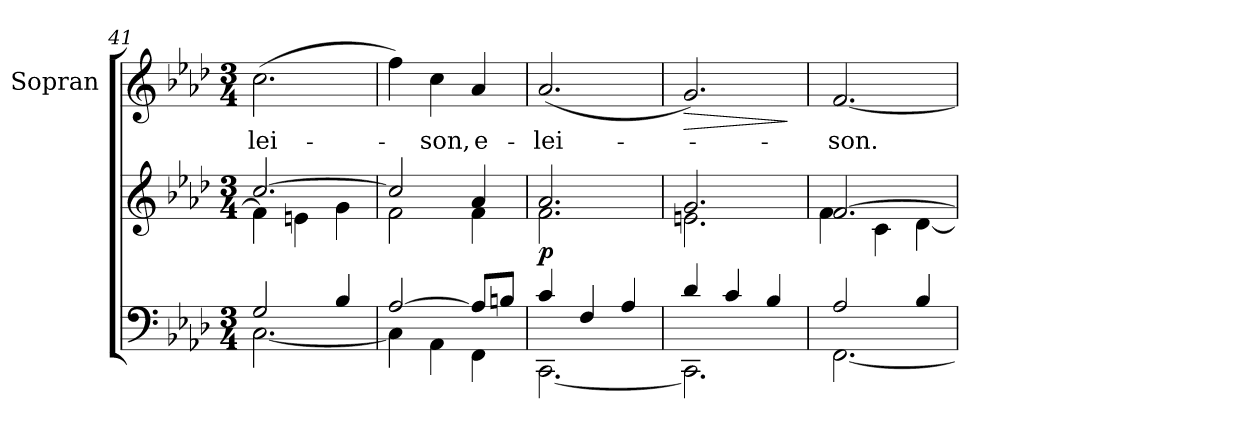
**kern	**kern	**dynam	**kern	**text	**dynam
*part2	*part2	*part2	*part1	*part1	*part1
*staff3	*staff2	*staff2/3	*staff1	*staff1	*staff1
*	*	*	*I"Sopran	*	*
*	*	*	*I'S.	*	*
!!LO:LB:g=z
*clefF4	*clefG2	*	*clefG2	*	*
*k[b-e-a-d-]	*k[b-e-a-d-]	*	*k[b-e-a-d-]	*	*
*A-:	*A-:	*	*A-:	*	*
*M3/4	*M3/4	*	*M3/4	*	*
=41	=41	=41	=41	=41	=41
*^	*^	*	*	*	*
!	!	!	!	!	!	!LO:LY:b	!
2G/	[<2.C\	[>2.cc/	4f\]	.	(>2.cc\	-lei-	.
.	.	.	4en\	.	.	.	.
4B-/	.	.	4g\	.	.	.	.
=42	=42	=42	=42	=42	=42	=42	=42
[>2A-/	4C\]	2cc/]	2f\	.	4ff\)	.	.
!	!	!	!	!	!	!LO:LY:b	!
.	4AA-\	.	.	.	4cc\	-son,	.
!	!	!	!	!	!	!LO:LY:b	!
8A-/L]	4FF\	4a-/	4f\	.	4a-/	e-	.
8Bn/J	.	.	.	.	.	.	.
=43	=43	=43	=43	=43	=43	=43	=43
!	!	!	!	!LO:DY:b	!	!LO:LY:b	!
4c/	[<2.CC\	2.a-/	2.f\	p	(<2.a-/	-lei-	.
4F/	.	.	.	.	.	.	.
4A-/	.	.	.	.	.	.	.
=44	=44	=44	=44	=44	=44	=44	=44
!	!	!	!	!	!	!	!LO:HP:b
4d-/	2.CC\]	2.g/	2.en\	.	2.g/)	.	>
4c/	.	.	.	.	.	.	.
4B-/	.	.	.	.	.	.	.
*v	*v	*	*	*	*	*	*
*	*v	*v	*	*	*	*
.	.	.	.	.	]
=45	=45	=45	=45	=45	=45
*^	*^	*	*	*	*
!	!	!	!	!	!	!LO:LY:b	!
2A-/	[<2.FF\	[>2.f/	4f\	.	[2.f/	-son.	.
.	.	.	4c\	.	.	.	.
4B-/	.	.	[<4d-\	.	.	.	.
*v	*v	*	*	*	*	*	*
*	*v	*v	*	*	*	*
=	=	=	=	=	=
*-	*-	*-	*-	*-	*-
